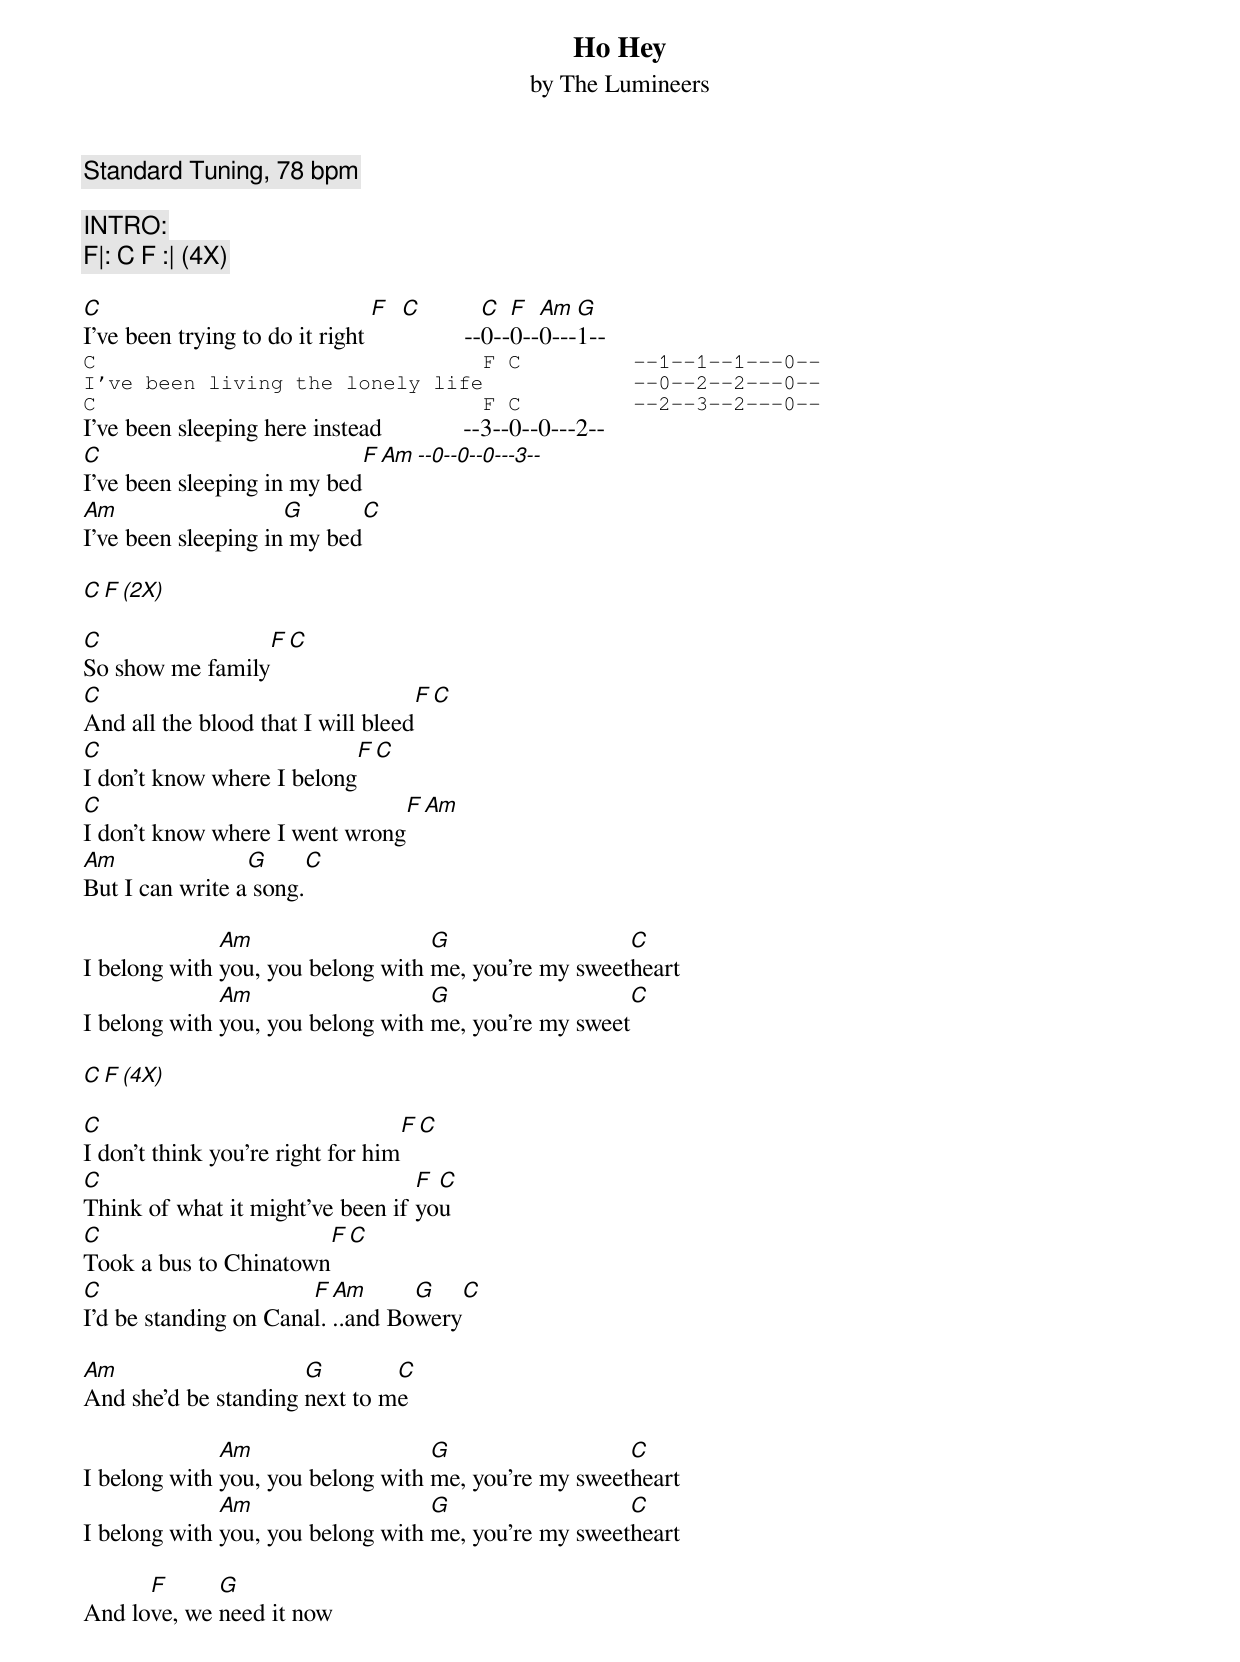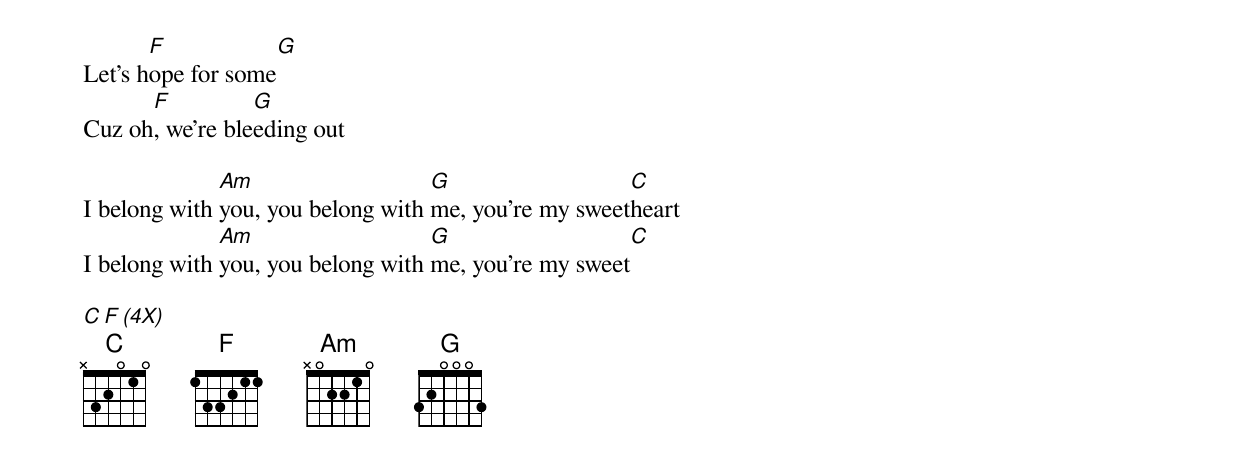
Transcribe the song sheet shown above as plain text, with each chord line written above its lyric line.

Ho Hey
by The Lumineers

Standard Tuning, 78 bpm

INTRO:
F|: C F :| (4X)

C                               F C           C  F  Am  G
I've been trying to do it right             --0--0--0---1--
C                               F C         --1--1--1---0--
I've been living the lonely life            --0--2--2---0--
C                               F C         --2--3--2---0--
I've been sleeping here instead             --3--0--0---2--
C                               F Am        --0--0--0---3--
I've been sleeping in my bed
Am                   G       C
I've been sleeping in my bed

C F (2X)

C                                   F C
So show me family
C                                   F C
And all the blood that I will bleed
C                                   F C
I don't know where I belong
C                                   F Am
I don't know where I went wrong
Am               G           C
But I can write a song.

              Am                   G                  C
I belong with you, you belong with me, you're my sweetheart
              Am                   G                  C
I belong with you, you belong with me, you're my sweet

C F (4X)

C                                  F C
I don't think you're right for him
C                                 F C
Think of what it might've been if you
C                       F C
Took a bus to Chinatown
C                      F Am      G    C
I'd be standing on Canal...and Bowery

Am                    G        C
And she'd be standing next to me

              Am                   G                  C
I belong with you, you belong with me, you're my sweetheart
              Am                   G                  C
I belong with you, you belong with me, you're my sweetheart

      F      G
And love, we need it now
       F           G
Let's hope for some
      F          G
Cuz oh, we're bleeding out

              Am                   G                  C
I belong with you, you belong with me, you're my sweetheart
              Am                   G                   C
I belong with you, you belong with me, you're my sweet

C F (4X)
